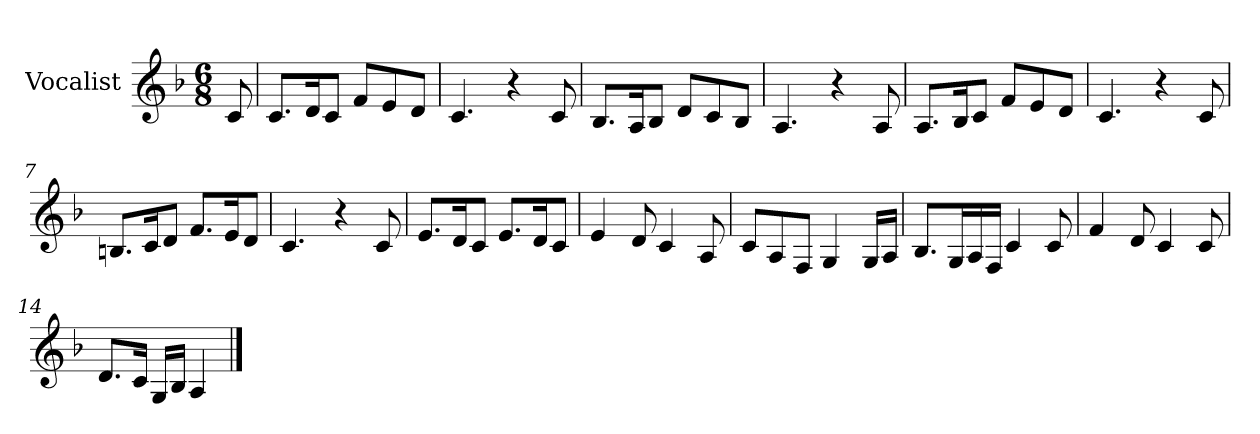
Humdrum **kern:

**kern
*part1
*staff1
*I"Vocalist
*k[b-]
*F:
*M6/8
=
8c
=1
8.cL
16dK
8cJ
8fL
8e
8dJ
=2
4.c
4r
8c
=3
8.B-L
16AK
8B-J
8dL
8c
8B-J
=4
4.A
4r
8A
=5
8.AL
16B-K
8cJ
8fL
8e
8dJ
=6
4.c
4r
8c
=7
8.BnL
16cK
8dJ
8.fL
16eK
8dJ
=8
4.c
4r
8c
=9
8.eL
16dK
8cJ
8.eL
16dK
8cJ
=10
4e
8d
4c
8A
=11
8cL
8A
8FJ
4G
16GLL
16AJJ
=12
8.B-L
16GL
16A
16FJJ
4c
8c
=13
4f
8d
4c
8c
=14
8.dL
16cJk
16GLL
16B-JJ
4A
==
*-
